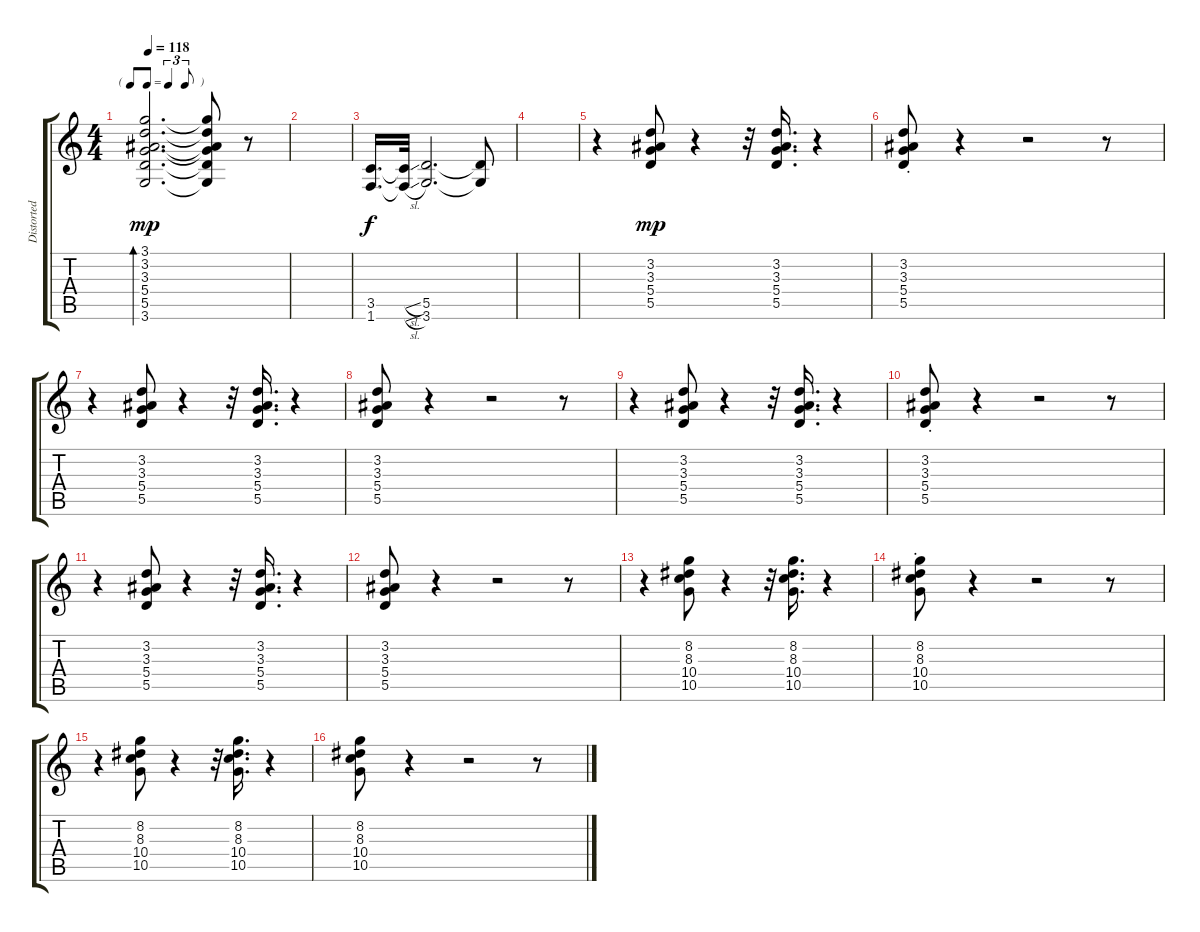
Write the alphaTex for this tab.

\track ("Distorted organ/Guitar" "Distorted ") {instrument distortionguitar}
\staff {score tabs}
\tuning (E4 B3 G3 D3 A2 E2) {hide}
\ts (4 4)
\tf triplet8th
\tempo 118
\clef g2
\ks c
(3.1 3.2 3.3 5.4 5.5 3.6).2{d bd 240 dy mp} (3.1{t} 3.2{t} 3.3{t} 5.4{t} 5.5{t} 3.6{t}).8 r.8 |
|
(3.5 1.6).16{d dy f} (3.5{sl t} 1.6{sl t}).32 (5.5 3.6).2{d} (5.5{t} 3.6{t}).8 |
|
r.4 (3.2 3.3 5.4 5.5).8{dy mp} r.4 r.32 (3.2 3.3 5.4 5.5).16{d} r.4 |
(3.2 3.3 5.4{st} 5.5).8 r.4 r.2 r.8 |
r.4 (3.2 3.3 5.4 5.5).8 r.4 r.32 (3.2 3.3 5.4 5.5).16{d} r.4 |
(3.2 3.3 5.4 5.5).8 r.4 r.2 r.8 |
r.4 (3.2 3.3 5.4 5.5).8 r.4 r.32 (3.2 3.3 5.4 5.5).16{d} r.4 |
(3.2{st} 3.3{st} 5.4{st} 5.5).8 r.4 r.2 r.8 |
r.4 (3.2 3.3 5.4 5.5).8 r.4 r.32 (3.2 3.3 5.4 5.5).16{d} r.4 |
(3.2 3.3 5.4 5.5).8 r.4 r.2 r.8 |
r.4 (8.2 8.3 10.4 10.5).8 r.4 r.32 (8.2 8.3 10.4 10.5).16{d} r.4 |
(8.2 8.3{st} 10.4{st} 10.5).8 r.4 r.2 r.8 |
r.4 (8.2 8.3 10.4 10.5).8 r.4 r.32 (8.2 8.3 10.4 10.5).16{d} r.4 |
(8.2 8.3 10.4 10.5).8 r.4 r.2 r.8
